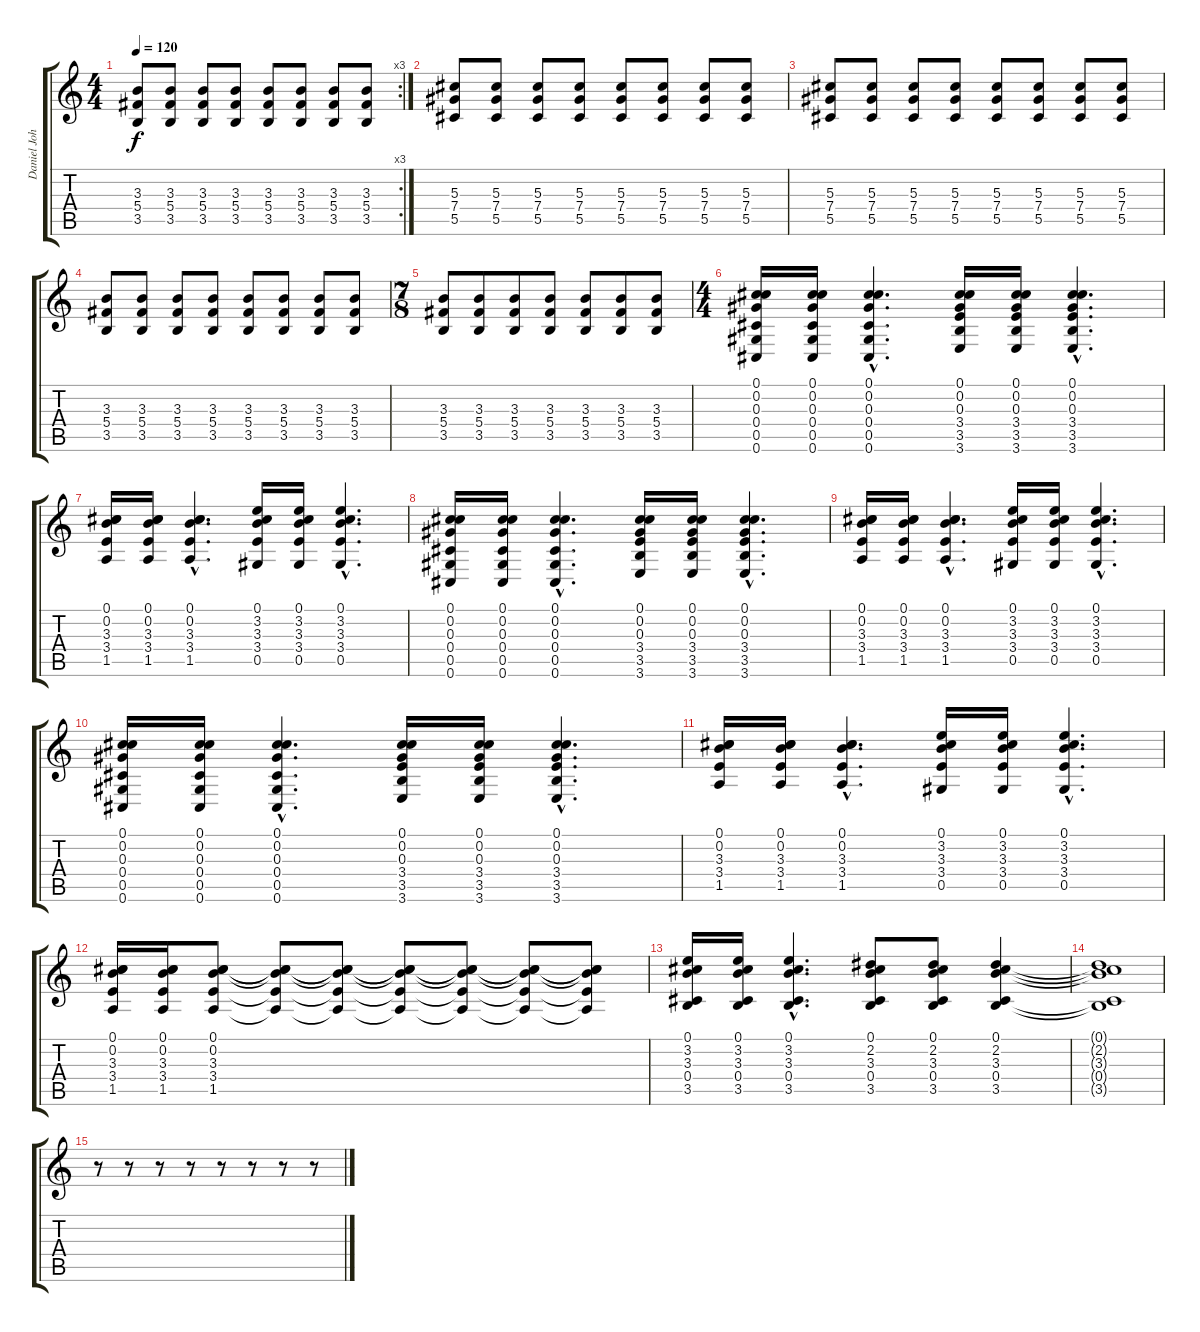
\track ("Daniel Johns" "Daniel Joh") {instrument electricguitarjazz}
\staff {score tabs}
\tuning (Db4 Db4 Ab3 Db3 Ab2 Db2) {hide}
\rc 3
\ts (4 4)
\tempo 120
\clef g2
\ks c
(3.3 5.4 3.5).8{dy f} (3.3 5.4 3.5).8 (3.3 5.4 3.5).8 (3.3 5.4 3.5).8 (3.3 5.4 3.5).8 (3.3 5.4 3.5).8 (3.3 5.4 3.5).8 (3.3 5.4 3.5).8 |
(5.3 7.4 5.5).8 (5.3 7.4 5.5).8 (5.3 7.4 5.5).8 (5.3 7.4 5.5).8 (5.3 7.4 5.5).8 (5.3 7.4 5.5).8 (5.3 7.4 5.5).8 (5.3 7.4 5.5).8 |
(5.3 7.4 5.5).8 (5.3 7.4 5.5).8 (5.3 7.4 5.5).8 (5.3 7.4 5.5).8 (5.3 7.4 5.5).8 (5.3 7.4 5.5).8 (5.3 7.4 5.5).8 (5.3 7.4 5.5).8 |
(3.3 5.4 3.5).8 (3.3 5.4 3.5).8 (3.3 5.4 3.5).8 (3.3 5.4 3.5).8 (3.3 5.4 3.5).8 (3.3 5.4 3.5).8 (3.3 5.4 3.5).8 (3.3 5.4 3.5).8 |
\ts (7 8)
(3.3 5.4 3.5).8 (3.3 5.4 3.5).8 (3.3 5.4 3.5).8 (3.3 5.4 3.5).8 (3.3 5.4 3.5).8 (3.3 5.4 3.5).8 (3.3 5.4 3.5).8 |
\ts (4 4)
(0.1 0.2 0.3 0.4 0.5 0.6).16 (0.1 0.2 0.3 0.4 0.5 0.6).16 (0.1{hac} 0.2{hac} 0.3{hac} 0.4{hac} 0.5{hac} 0.6{hac}).4{d} (0.1 0.2 0.3 3.4 3.5 3.6).16 (0.1 0.2 0.3 3.4 3.5 3.6).16 (0.1{hac} 0.2{hac} 0.3{hac} 3.4{hac} 3.5{hac} 3.6{hac}).4{d} |
(0.1 0.2 3.3 3.4 1.5).16 (0.1 0.2 3.3 3.4 1.5).16 (0.1{hac} 0.2{hac} 3.3{hac} 3.4{hac} 1.5{hac}).4{d} (0.1 3.2 3.3 3.4 0.5).16 (0.1 3.2 3.3 3.4 0.5).16 (0.1{hac} 3.2{hac} 3.3{hac} 3.4{hac} 0.5{hac}).4{d} |
(0.1 0.2 0.3 0.4 0.5 0.6).16 (0.1 0.2 0.3 0.4 0.5 0.6).16 (0.1{hac} 0.2{hac} 0.3{hac} 0.4{hac} 0.5{hac} 0.6{hac}).4{d} (0.1 0.2 0.3 3.4 3.5 3.6).16 (0.1 0.2 0.3 3.4 3.5 3.6).16 (0.1{hac} 0.2{hac} 0.3{hac} 3.4{hac} 3.5{hac} 3.6{hac}).4{d} |
(0.1 0.2 3.3 3.4 1.5).16 (0.1 0.2 3.3 3.4 1.5).16 (0.1{hac} 0.2{hac} 3.3{hac} 3.4{hac} 1.5{hac}).4{d} (0.1 3.2 3.3 3.4 0.5).16 (0.1 3.2 3.3 3.4 0.5).16 (0.1{hac} 3.2{hac} 3.3{hac} 3.4{hac} 0.5{hac}).4{d} |
(0.1 0.2 0.3 0.4 0.5 0.6).16 (0.1 0.2 0.3 0.4 0.5 0.6).16 (0.1{hac} 0.2{hac} 0.3{hac} 0.4{hac} 0.5{hac} 0.6{hac}).4{d} (0.1 0.2 0.3 3.4 3.5 3.6).16 (0.1 0.2 0.3 3.4 3.5 3.6).16 (0.1{hac} 0.2{hac} 0.3{hac} 3.4{hac} 3.5{hac} 3.6{hac}).4{d} |
(0.1 0.2 3.3 3.4 1.5).16 (0.1 0.2 3.3 3.4 1.5).16 (0.1{hac} 0.2{hac} 3.3{hac} 3.4{hac} 1.5{hac}).4{d} (0.1 3.2 3.3 3.4 0.5).16 (0.1 3.2 3.3 3.4 0.5).16 (0.1{hac} 3.2{hac} 3.3{hac} 3.4{hac} 0.5{hac}).4{d} |
(0.1 0.2 3.3 3.4 1.5).16 (0.1 0.2 3.3 3.4 1.5).16 (0.1 0.2 3.3 3.4 1.5).8 (0.1{t} 0.2{t} 3.3{t} 3.4{t} 1.5{t}).8 (0.1{t} 0.2{t} 3.3{t} 3.4{t} 1.5{t}).8 (0.1{t} 0.2{t} 3.3{t} 3.4{t} 1.5{t}).8 (0.1{t} 0.2{t} 3.3{t} 3.4{t} 1.5{t}).8 (0.1{t} 0.2{t} 3.3{t} 3.4{t} 1.5{t}).8 (0.1{t} 0.2{t} 3.3{t} 3.4{t} 1.5{t}).8 |
(0.1 3.2 3.3 0.4 3.5).16 (0.1 3.2 3.3 0.4 3.5).16 (0.1{hac} 3.2{hac} 3.3{hac} 0.4{hac} 3.5{hac}).4{d} (0.1 2.2 3.3 0.4 3.5).8 (0.1 2.2 3.3 0.4 3.5).8 (0.1 2.2 3.3 0.4 3.5).4 |
(0.1{t} 2.2{t} 3.3{t} 0.4{t} 3.5{t}).1 |
r.8 r.8 r.8 r.8 r.8 r.8 r.8 r.8
